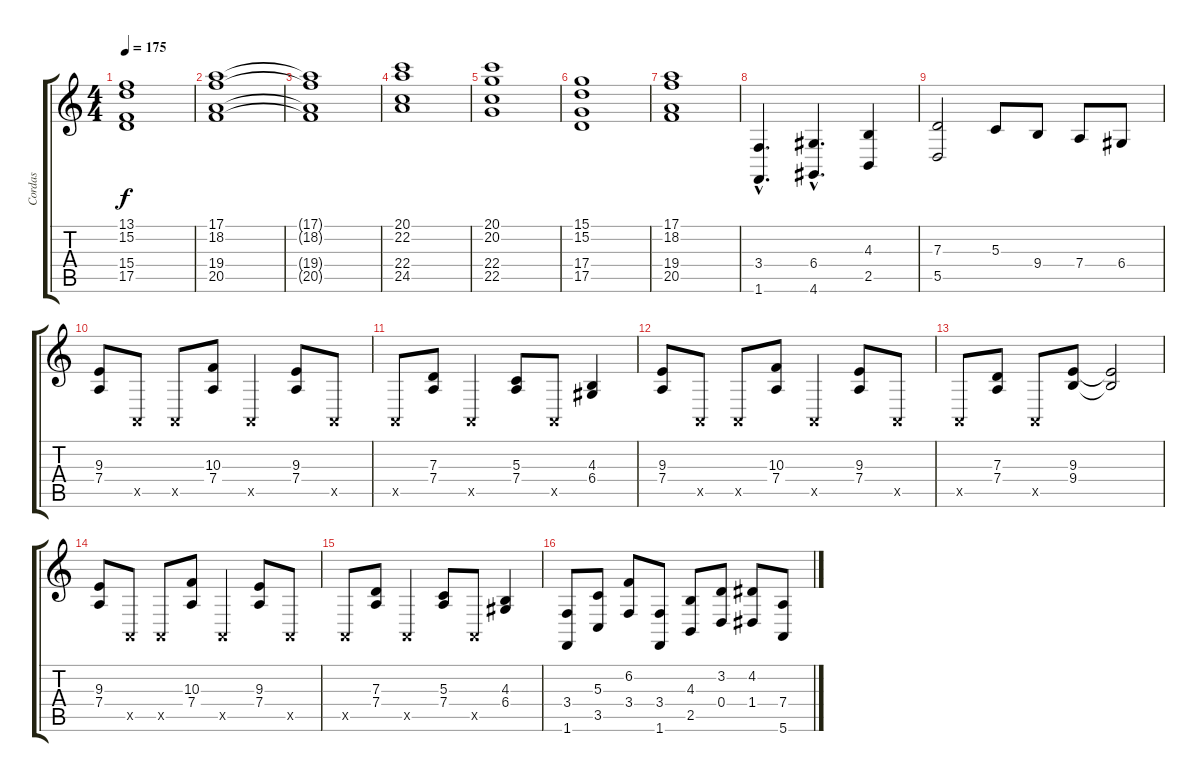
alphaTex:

\track ("Cordas" "Cordas") {instrument stringensemble1}
\staff {score tabs}
\tuning (E4 B3 G3 D3 A2 E2) {hide}
\ts (4 4)
\tempo 175
\clef g2
\ks c
(13.1 15.2 15.4 17.5).1{dy f} |
(17.1 18.2 19.4 20.5).1 |
(17.1{t} 18.2{t} 19.4{t} 20.5{t}).1 |
(20.1 22.2 22.4 24.5).1 |
(20.1 20.2 22.4 22.5).1 |
(15.1 15.2 17.4 17.5).1 |
(17.1 18.2 19.4 20.5).1 |
(3.4{hac} 1.6{hac}).4{d} (6.4{hac} 4.6{hac}).4{d} (4.3 2.5).4 |
(7.3 5.5).2 5.3.8 9.4.8 7.4.8 6.4.8 |
(9.3 7.4).8 0.5{x}.8 0.5{x}.8 (10.3 7.4).8 0.5{x}.4 (9.3 7.4).8 0.5{x}.8 |
0.5{x}.8 (7.3 7.4).8 0.5{x}.4 (5.3 7.4).8 0.5{x}.8 (4.3 6.4).4 |
(9.3 7.4).8 0.5{x}.8 0.5{x}.8 (10.3 7.4).8 0.5{x}.4 (9.3 7.4).8 0.5{x}.8 |
0.5{x}.8 (7.3 7.4).8 0.5{x}.8 (9.3 9.4).8 (9.3{t} 9.4{t}).2 |
(9.3 7.4).8 0.5{x}.8 0.5{x}.8 (10.3 7.4).8 0.5{x}.4 (9.3 7.4).8 0.5{x}.8 |
0.5{x}.8 (7.3 7.4).8 0.5{x}.4 (5.3 7.4).8 0.5{x}.8 (4.3 6.4).4 |
(3.4 1.6).8 (5.3 3.5).8 (6.2 3.4).8 (3.4 1.6).8 (4.3 2.5).8 (3.2 0.4).8 (4.2 1.4).8 (7.4 5.6).8
